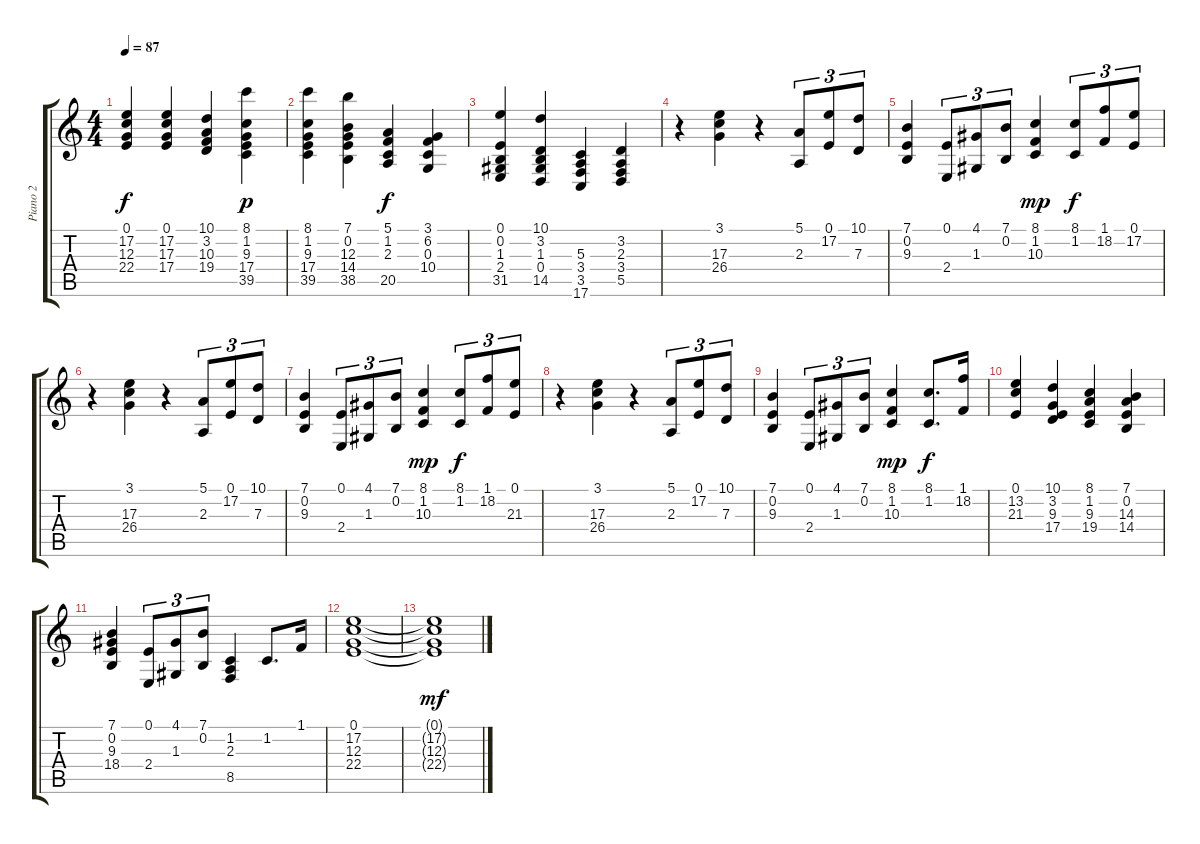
\track ("Piano 2" "Piano 2") {instrument brightacousticpiano}
\staff {score tabs}
\tuning (E4 B3 G3 D3 A2 E2) {hide}
\ts (4 4)
\tempo 87
\clef g2
\ks c
(0.1 17.2 12.3 22.4).4{dy f} (0.1 17.2 17.3 17.4).4 (10.1 3.2 10.3 19.4).4 (8.1 1.2 9.3 17.4 39.5).4{dy p} |
(8.1 1.2 9.3 17.4 39.5).4 (7.1 0.2 12.3 14.4 38.5).4 (5.1 1.2 2.3 20.5).4{dy f} (3.1 6.2 0.3 10.4).4 |
(0.1 0.2 1.3 2.4 31.5).4 (10.1 3.2 1.3 0.4 14.5).4 (5.3 3.4 3.5 17.6).4 (3.2 2.3 3.4 5.5).4 |
r.4 (3.1 17.3 26.4).4 r.4 (5.1 2.3).8{tu (3 2)} (0.1 17.2).8{tu (3 2)} (10.1 7.3).8{tu (3 2)} |
(7.1 0.2 9.3).4 (0.1 2.4).8{tu (3 2)} (4.1 1.3).8{tu (3 2)} (7.1 0.2).8{tu (3 2)} (8.1 1.2 10.3).4{dy mp} (8.1 1.2).8{tu (3 2) dy f} (1.1 18.2).8{tu (3 2)} (0.1 17.2).8{tu (3 2)} |
r.4 (3.1 17.3 26.4).4 r.4 (5.1 2.3).8{tu (3 2)} (0.1 17.2).8{tu (3 2)} (10.1 7.3).8{tu (3 2)} |
(7.1 0.2 9.3).4 (0.1 2.4).8{tu (3 2)} (4.1 1.3).8{tu (3 2)} (7.1 0.2).8{tu (3 2)} (8.1 1.2 10.3).4{dy mp} (8.1 1.2).8{tu (3 2) dy f} (1.1 18.2).8{tu (3 2)} (0.1 21.3).8{tu (3 2)} |
r.4 (3.1 17.3 26.4).4 r.4 (5.1 2.3).8{tu (3 2)} (0.1 17.2).8{tu (3 2)} (10.1 7.3).8{tu (3 2)} |
(7.1 0.2 9.3).4 (0.1 2.4).8{tu (3 2)} (4.1 1.3).8{tu (3 2)} (7.1 0.2).8{tu (3 2)} (8.1 1.2 10.3).4{dy mp} (8.1 1.2).8{d dy f} (1.1 18.2).16 |
(0.1 13.2 21.3).4 (10.1 3.2 9.3 17.4).4 (8.1 1.2 9.3 19.4).4 (7.1 0.2 14.3 14.4).4 |
(7.1 0.2 9.3 18.4).4 (0.1 2.4).8{tu (3 2)} (4.1 1.3).8{tu (3 2)} (7.1 0.2).8{tu (3 2)} (1.2 2.3 8.5).4 1.2.8{d} 1.1.16 |
(0.1 17.2 12.3 22.4).1 |
(0.1{t} 17.2{t} 12.3{t} 22.4{t}).1{dy mf}
